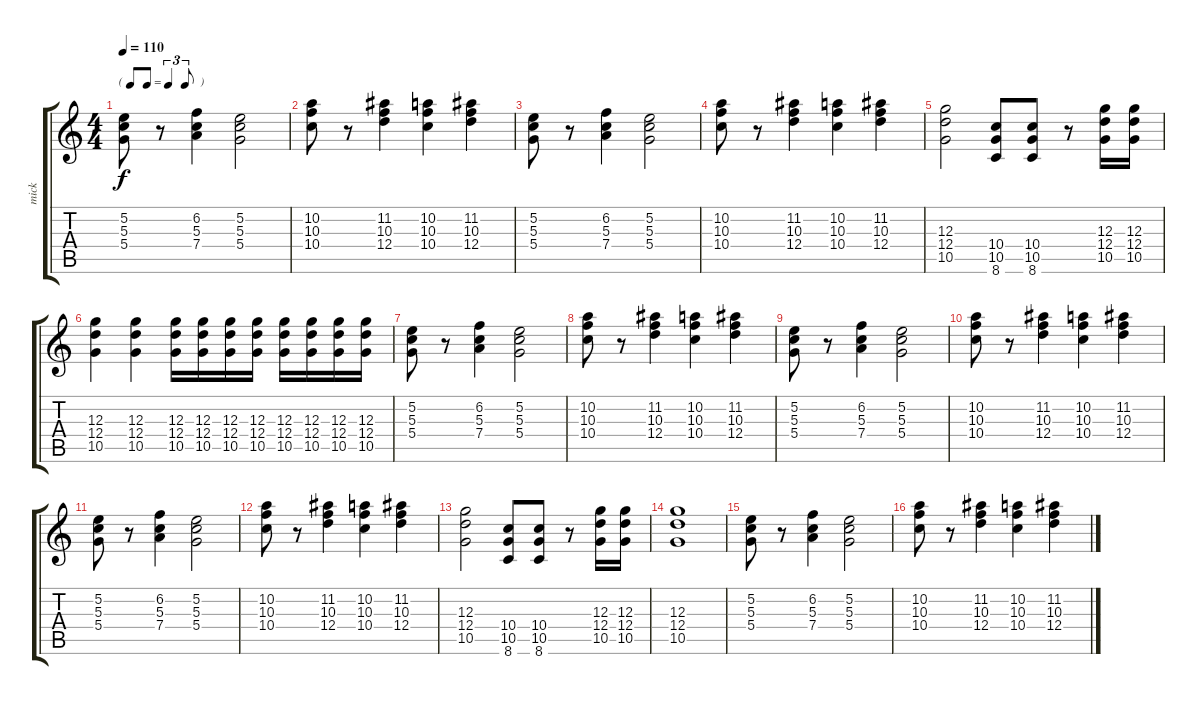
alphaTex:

\track ("mick" "mick") {instrument overdrivenguitar}
\staff {score tabs}
\tuning (E4 B3 G3 D3 A2 E2) {hide}
\ts (4 4)
\tf triplet8th
\tempo 110
\clef g2
\ks c
(5.2 5.3 5.4).8{dy f} r.8 (6.2 5.3 7.4).4 (5.2 5.3 5.4).2 |
(10.2 10.3 10.4).8 r.8 (11.2 10.3 12.4).4 (10.2 10.3 10.4).4 (11.2 10.3 12.4).4 |
(5.2 5.3 5.4).8 r.8 (6.2 5.3 7.4).4 (5.2 5.3 5.4).2 |
(10.2 10.3 10.4).8 r.8 (11.2 10.3 12.4).4 (10.2 10.3 10.4).4 (11.2 10.3 12.4).4 |
(12.3 12.4 10.5).2 (10.4 10.5 8.6).8 (10.4 10.5 8.6).8 r.8 (12.3 12.4 10.5).16 (12.3 12.4 10.5).16 |
(12.3 12.4 10.5).4 (12.3 12.4 10.5).4 (12.3 12.4 10.5).16 (12.3 12.4 10.5).16 (12.3 12.4 10.5).16 (12.3 12.4 10.5).16 (12.3 12.4 10.5).16 (12.3 12.4 10.5).16 (12.3 12.4 10.5).16 (12.3 12.4 10.5).16 |
(5.2 5.3 5.4).8 r.8 (6.2 5.3 7.4).4 (5.2 5.3 5.4).2 |
(10.2 10.3 10.4).8 r.8 (11.2 10.3 12.4).4 (10.2 10.3 10.4).4 (11.2 10.3 12.4).4 |
(5.2 5.3 5.4).8 r.8 (6.2 5.3 7.4).4 (5.2 5.3 5.4).2 |
(10.2 10.3 10.4).8 r.8 (11.2 10.3 12.4).4 (10.2 10.3 10.4).4 (11.2 10.3 12.4).4 |
(5.2 5.3 5.4).8 r.8 (6.2 5.3 7.4).4 (5.2 5.3 5.4).2 |
(10.2 10.3 10.4).8 r.8 (11.2 10.3 12.4).4 (10.2 10.3 10.4).4 (11.2 10.3 12.4).4 |
(12.3 12.4 10.5).2 (10.4 10.5 8.6).8 (10.4 10.5 8.6).8 r.8 (12.3 12.4 10.5).16 (12.3 12.4 10.5).16 |
(12.3 12.4 10.5).1 |
(5.2 5.3 5.4).8 r.8 (6.2 5.3 7.4).4 (5.2 5.3 5.4).2 |
(10.2 10.3 10.4).8 r.8 (11.2 10.3 12.4).4 (10.2 10.3 10.4).4 (11.2 10.3 12.4).4
